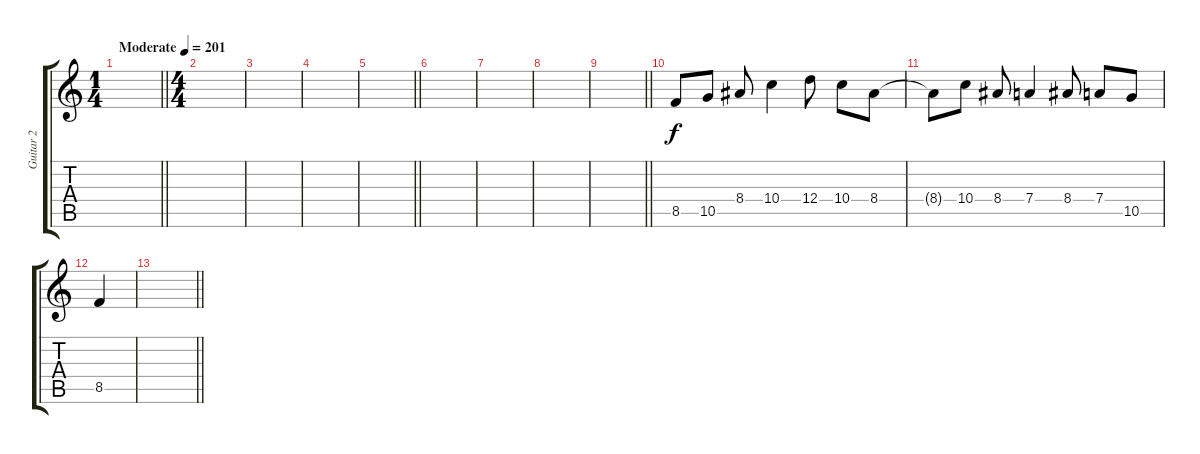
\track ("Guitar 2" "Guitar 2") {instrument distortionguitar}
\staff {score tabs}
\tuning (E4 B3 G3 D3 A2 D2) {hide}
\ts (1 4)
\tempo (201 "Moderate")
\clef g2
\barLineRight lightlight
\ks c
|
\ts (4 4)
|
|
|
\barLineRight lightlight
|
|
|
|
\barLineRight lightlight
|
8.5.8 10.5.8 8.4.8 10.4.4 12.4.8 10.4.8 8.4.8 |
8.4{t}.8 10.4.8 8.4.8 7.4.4 8.4.8 7.4.8 10.5.8 |
8.5.4 |
\barLineRight lightlight
